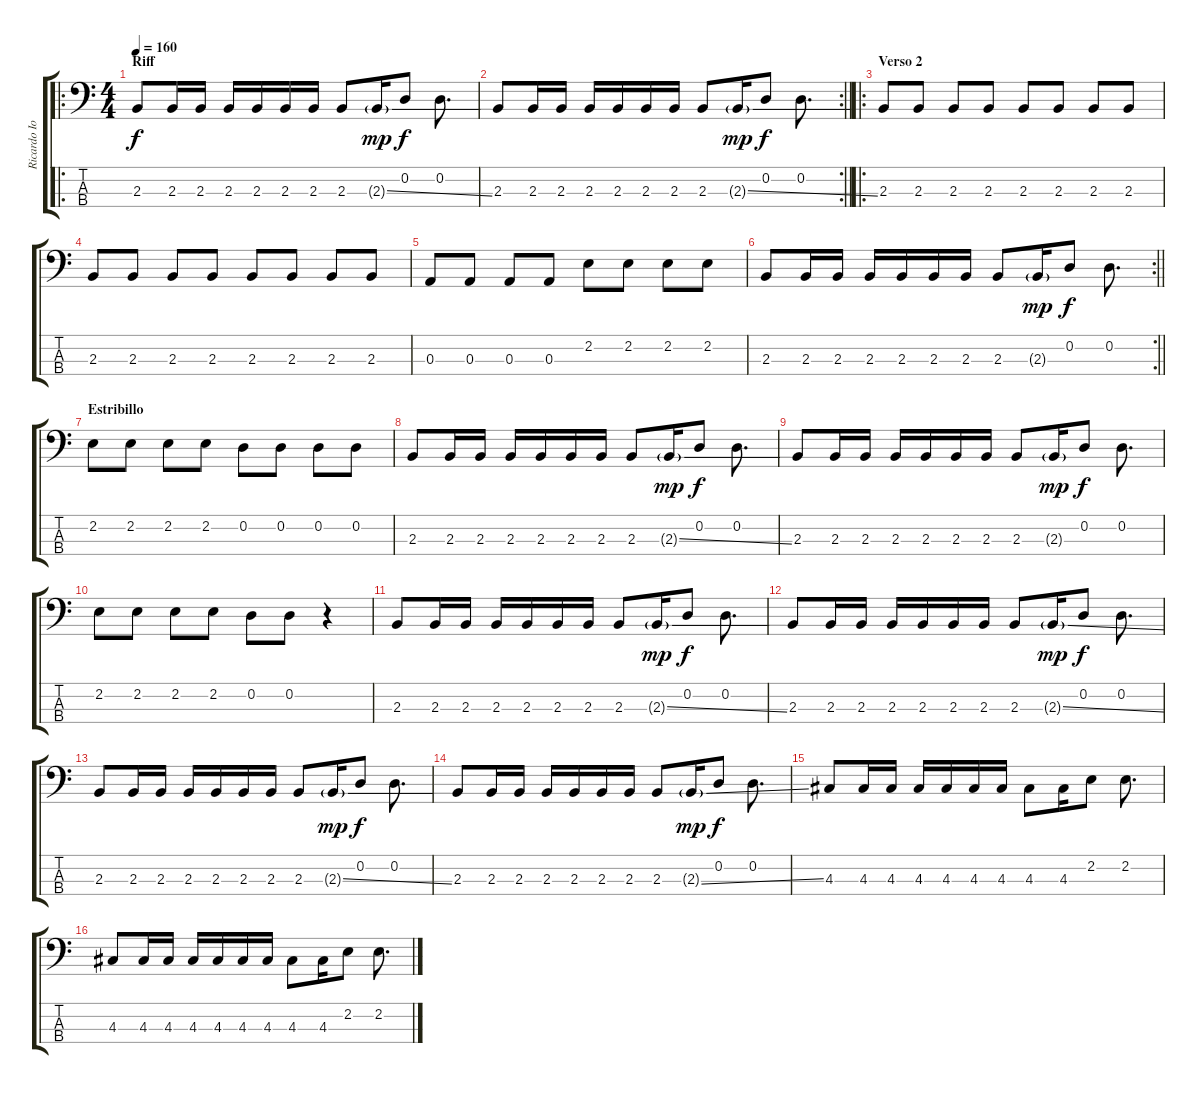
\track ("Ricardo Iorio (bajo)" "Ricardo Io") {instrument electricbassfinger}
\staff {score tabs}
\tuning (G2 D2 A1 E1) {hide}
\ro
\ts (4 4)
\section ("" "Riff")
\tempo 160
\clef f4
\ks c
2.3.8{dy f} 2.3.16 2.3.16 2.3.16 2.3.16 2.3.16 2.3.16 2.3.8 2.3{ss g}.16{dy mp} 0.2.8{dy f} 0.2.8{d} |
\rc 2
\barLineRight lightlight
2.3.8 2.3.16 2.3.16 2.3.16 2.3.16 2.3.16 2.3.16 2.3.8 2.3{ss g}.16{dy mp} 0.2.8{dy f} 0.2.8{d} |
\ro
\section ("" "Verso 2")
2.3.8 2.3.8 2.3.8 2.3.8 2.3.8 2.3.8 2.3.8 2.3.8 |
2.3.8 2.3.8 2.3.8 2.3.8 2.3.8 2.3.8 2.3.8 2.3.8 |
0.3.8 0.3.8 0.3.8 0.3.8 2.2.8 2.2.8 2.2.8 2.2.8 |
\rc 2
\barLineRight lightlight
2.3.8 2.3.16 2.3.16 2.3.16 2.3.16 2.3.16 2.3.16 2.3.8 2.3{g}.16{dy mp} 0.2.8{dy f} 0.2.8{d} |
\section ("" "Estribillo")
2.2.8 2.2.8 2.2.8 2.2.8 0.2.8 0.2.8 0.2.8 0.2.8 |
2.3.8 2.3.16 2.3.16 2.3.16 2.3.16 2.3.16 2.3.16 2.3.8 2.3{ss g}.16{dy mp} 0.2.8{dy f} 0.2.8{d} |
2.3.8 2.3.16 2.3.16 2.3.16 2.3.16 2.3.16 2.3.16 2.3.8 2.3{g}.16{dy mp} 0.2.8{dy f} 0.2.8{d} |
2.2.8 2.2.8 2.2.8 2.2.8 0.2.8 0.2.8 r.4 |
2.3.8 2.3.16 2.3.16 2.3.16 2.3.16 2.3.16 2.3.16 2.3.8 2.3{ss g}.16{dy mp} 0.2.8{dy f} 0.2.8{d} |
2.3.8 2.3.16 2.3.16 2.3.16 2.3.16 2.3.16 2.3.16 2.3.8 2.3{ss g}.16{dy mp} 0.2.8{dy f} 0.2.8{d} |
2.3.8 2.3.16 2.3.16 2.3.16 2.3.16 2.3.16 2.3.16 2.3.8 2.3{ss g}.16{dy mp} 0.2.8{dy f} 0.2.8{d} |
2.3.8 2.3.16 2.3.16 2.3.16 2.3.16 2.3.16 2.3.16 2.3.8 2.3{ss g}.16{dy mp} 0.2.8{dy f} 0.2.8{d} |
4.3.8 4.3.16 4.3.16 4.3.16 4.3.16 4.3.16 4.3.16 4.3.8 4.3.16 2.2.8 2.2.8{d} |
4.3.8 4.3.16 4.3.16 4.3.16 4.3.16 4.3.16 4.3.16 4.3.8 4.3.16 2.2.8 2.2.8{d}
